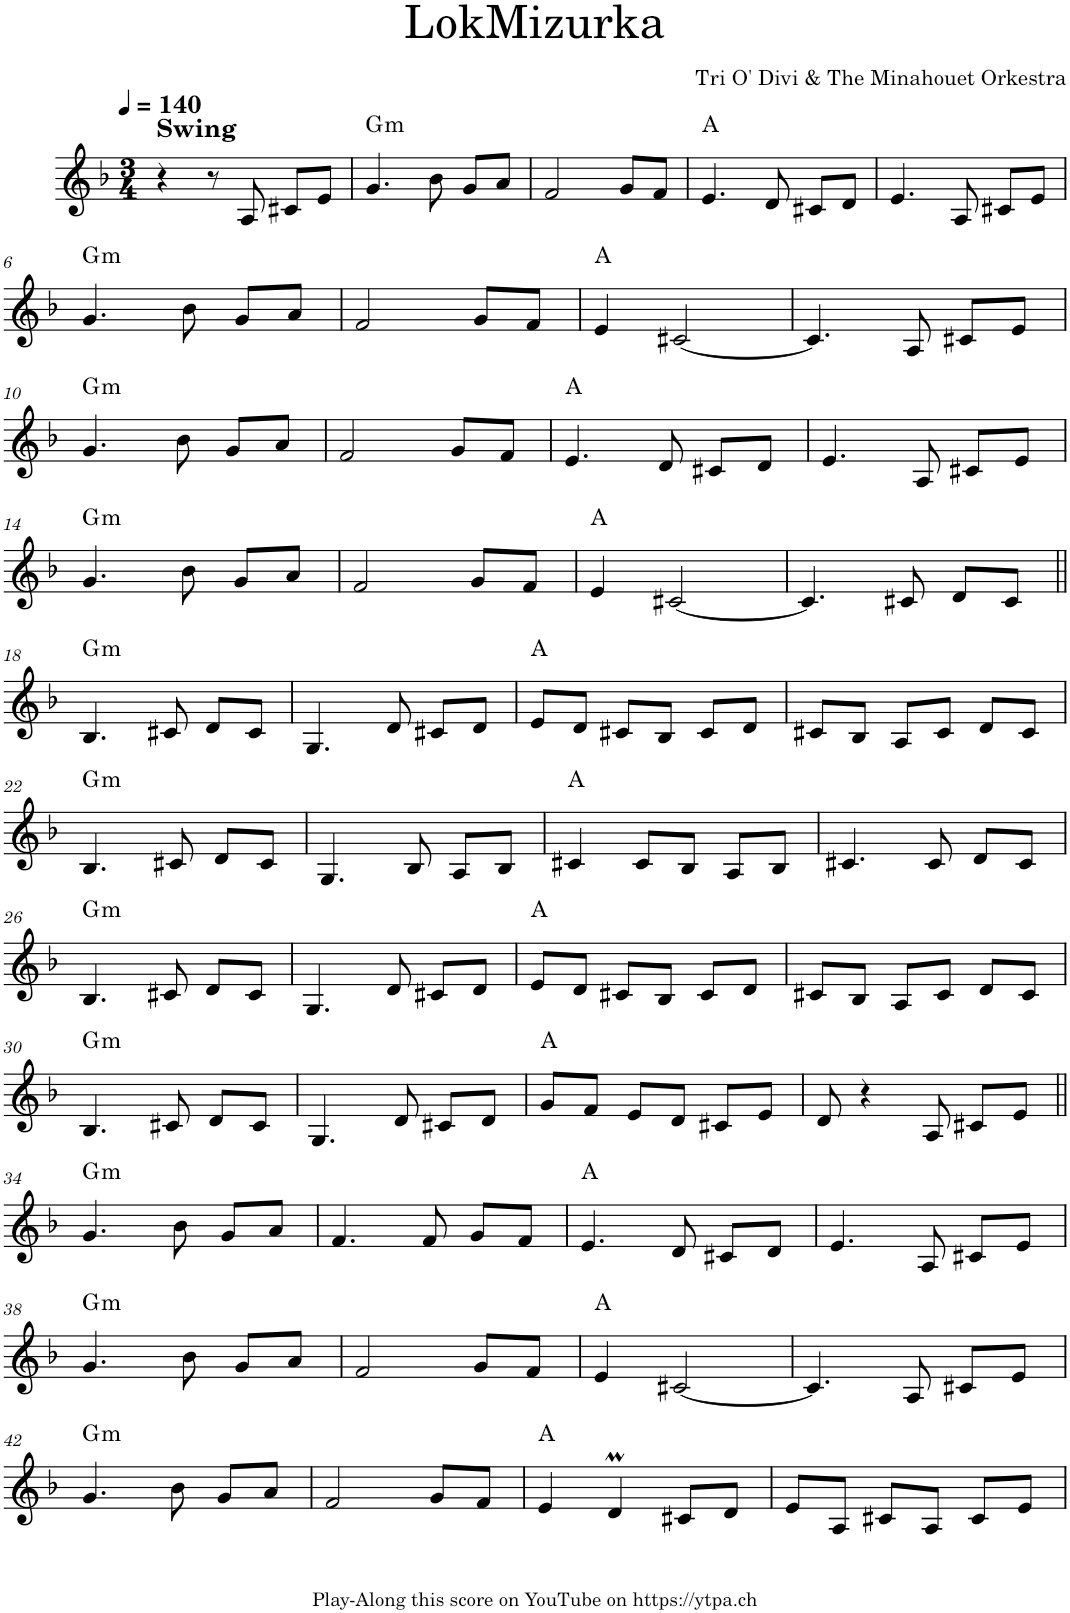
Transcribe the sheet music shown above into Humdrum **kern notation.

**kern	**harte
*part1	*part1
*staff1	*
*I"Piano	*
*I'Pno.	*
*clefG2	*
*k[b-]	*
*M3/4	*
*MM140	*
=1	=1
!LO:TX:a:B:t=Swing	!
4r	.
8r	.
8A/	.
8c#X/L	.
8e/J	.
=2	=2
!	!LO:H:kt=m
4.g/	G:min
8b-\	.
8g/L	.
8a/J	.
=3	=3
2f/	.
8g/L	.
8f/J	.
=4	=4
4.e/	A:maj
8d/	.
8c#X/L	.
8d/J	.
=5	=5
4.e/	.
8A/	.
8c#X/L	.
8e/J	.
!!LO:LB:g=z
=6	=6
!	!LO:H:kt=m
4.g/	G:min
8b-\	.
8g/L	.
8a/J	.
=7	=7
2f/	.
8g/L	.
8f/J	.
=8	=8
4e/	A:maj
[2c#X/	.
=9	=9
4.c#/]	.
8A/	.
8c#X/L	.
8e/J	.
!!LO:LB:g=z
=10	=10
!	!LO:H:kt=m
4.g/	G:min
8b-\	.
8g/L	.
8a/J	.
=11	=11
2f/	.
8g/L	.
8f/J	.
=12	=12
4.e/	A:maj
8d/	.
8c#X/L	.
8d/J	.
=13	=13
4.e/	.
8A/	.
8c#X/L	.
8e/J	.
!!LO:LB:g=z
=14	=14
!	!LO:H:kt=m
4.g/	G:min
8b-\	.
8g/L	.
8a/J	.
=15	=15
2f/	.
8g/L	.
8f/J	.
=16	=16
4e/	A:maj
[2c#X/	.
=17	=17
4.c#/]	.
8c#X/	.
8d/L	.
8c#/J	.
!!LO:LB:g=z
=18||	=18||
!	!LO:H:kt=m
4.B-/	G:min
8c#X/	.
8d/L	.
8c#/J	.
=19	=19
4.G/	.
8d/	.
8c#X/L	.
8d/J	.
=20	=20
8e/L	A:maj
8d/J	.
8c#X/L	.
8B-/J	.
8c#/L	.
8d/J	.
=21	=21
8c#X/L	.
8B-/J	.
8A/L	.
8c#/J	.
8d/L	.
8c#/J	.
!!LO:LB:g=z
=22	=22
!	!LO:H:kt=m
4.B-/	G:min
8c#X/	.
8d/L	.
8c#/J	.
=23	=23
4.G/	.
8B-/	.
8A/L	.
8B-/J	.
=24	=24
4c#X/	A:maj
8c#/L	.
8B-/J	.
8A/L	.
8B-/J	.
=25	=25
4.c#X/	.
8c#/	.
8d/L	.
8c#/J	.
!!LO:LB:g=z
=26	=26
!	!LO:H:kt=m
4.B-/	G:min
8c#X/	.
8d/L	.
8c#/J	.
=27	=27
4.G/	.
8d/	.
8c#X/L	.
8d/J	.
=28	=28
8e/L	A:maj
8d/J	.
8c#X/L	.
8B-/J	.
8c#/L	.
8d/J	.
=29	=29
8c#X/L	.
8B-/J	.
8A/L	.
8c#/J	.
8d/L	.
8c#/J	.
!!LO:LB:g=z
=30	=30
!	!LO:H:kt=m
4.B-/	G:min
8c#X/	.
8d/L	.
8c#/J	.
=31	=31
4.G/	.
8d/	.
8c#X/L	.
8d/J	.
=32	=32
8g/L	A:maj
8f/J	.
8e/L	.
8d/J	.
8c#X/L	.
8e/J	.
=33	=33
8d/	.
4r	.
8A/	.
8c#X/L	.
8e/J	.
!!LO:LB:g=z
=34||	=34||
!	!LO:H:kt=m
4.g/	G:min
8b-\	.
8g/L	.
8a/J	.
=35	=35
4.f/	.
8f/	.
8g/L	.
8f/J	.
=36	=36
4.e/	A:maj
8d/	.
8c#X/L	.
8d/J	.
=37	=37
4.e/	.
8A/	.
8c#X/L	.
8e/J	.
!!LO:LB:g=z
=38	=38
!	!LO:H:kt=m
4.g/	G:min
8b-\	.
8g/L	.
8a/J	.
=39	=39
2f/	.
8g/L	.
8f/J	.
=40	=40
4e/	A:maj
[2c#X/	.
=41	=41
4.c#/]	.
8A/	.
8c#X/L	.
8e/J	.
!!LO:LB:g=z
=42	=42
!	!LO:H:kt=m
4.g/	G:min
8b-\	.
8g/L	.
8a/J	.
=43	=43
2f/	.
8g/L	.
8f/J	.
=44	=44
4e/	A:maj
4dM/	.
8c#X/L	.
8d/J	.
=45	=45
8e/L	.
8A/J	.
8c#X/L	.
8A/J	.
8c#/L	.
8e/J	.
=	=
*-	*-
